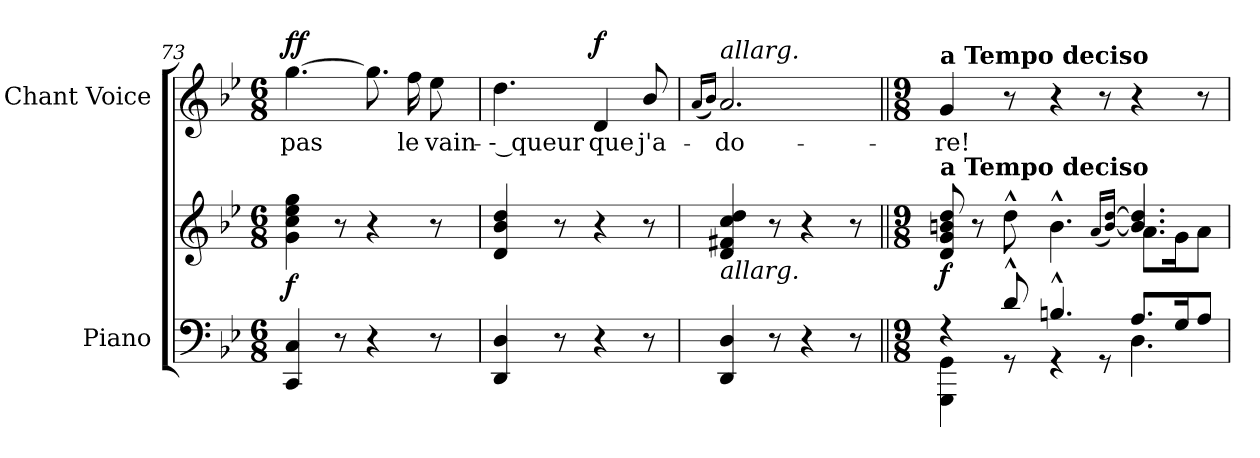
**kern	**kern	**dynam	**kern	**text	**dynam
*part2	*part2	*part2	*part1	*part1	*part1
*staff3	*staff2	*staff2/3	*staff1	*staff1	*staff1
*I"Piano	*	*	*I"Chant Voice	*	*
*I'Pno	*	*	*	*	*
*clefF4	*clefG2	*	*clefG2	*	*
*k[b-e-]	*k[b-e-]	*	*k[b-e-]	*	*
*M6/8	*M6/8	*	*M6/8	*	*
=73	=73	=73	=73	=73	=73
!	!	!LO:DY:b	!	!LO:LY:b	!LO:DY:a
4CC/ 4C/	4g\ 4cc\ 4ee-\ 4gg\	f	[4.gg\	pas	ff
8r	8r	.	.	.	.
4r	4r	.	8.gg\]	.	.
!	!	!	!	!LO:LY:b	!
.	.	.	16ff\	le	.
!	!	!	!	!LO:LY:b	!
8r	8r	.	8ee-\	vain-	.
!!LO:LB:g=z
=74	=74	=74	=74	=74	=74
!	!	!	!	!LO:LY:b	!
4DD/ 4D/	4d/ 4b-/ 4dd/	.	4.dd\	-- queur	.
8r	8r	.	.	.	.
!	!	!	!	!LO:LY:b	!LO:DY:a
4r	4r	.	4d/	que	f
!	!	!	!	!LO:LY:b	!
8r	8r	.	8b-/	j'a-	.
=75	=75	=75	=75	=75	=75
.	.	.	(<16qa/LL	.	.
.	.	.	16qb-/JJ)	.	.
!	!	!	!LO:TX:a:i:t=allarg.	!	!
!	!LO:TX:b:i:t=allarg.	!	!	!	!
!	!	!	!	!LO:LY:b	!
4DD/ 4D/	4d/ 4f#X/ 4cc/ 4dd/	.	2.a/	-do-	.
8r	8r	.	.	.	.
4r	4r	.	.	.	.
8r	8r	.	.	.	.
=76||	=76||	=76||	=76||	=76||	=76||
*M9/8	*M9/8	*	*M9/8	*	*
*	*	*	*MM120	*	*
*^	*^	*	*	*	*
!	!	!	!	!	!LO:TX:a:B:t=a Tempo deciso	!	!
!	!	!LO:TX:a:B:t=a Tempo deciso	!	!	!	!	!
!	!	!	!	!LO:DY:b	!	!LO:LY:b	!
4rF	4GGG\ 4GG\	8d/ 8g/ 8bn/ 8dd/	2.ryy	f	4g/	-re!	.
.	.	8r	.	.	.	.	.
8d^^/	8r	8dd^^\	.	.	8r	.	.
4.Bn^^/	4r	4.b^^\	.	.	4r	.	.
.	8r	.	.	.	8r	.	.
.	.	(<16qa/LL	.	.	.	.	.
.	.	[16qb/ [16qdd/JJ)	.	.	.	.	.
8.A/L	4.D\	4.b/] 4.dd/]	8.a\L	.	4r	.	.
16G/K	.	.	16g\K	.	.	.	.
8A/J	.	.	8a\J	.	8r	.	.
*v	*v	*	*	*	*	*	*
*	*v	*v	*	*	*	*
=	=	=	=	=	=
*-	*-	*-	*-	*-	*-
